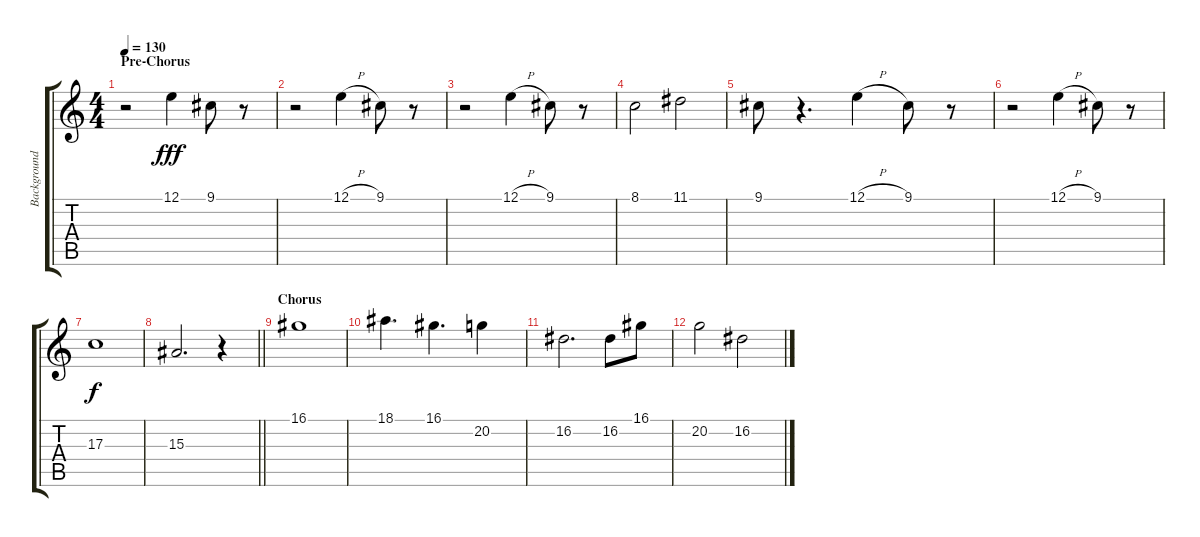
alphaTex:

\track ("Background Vocals" "Background") {instrument voiceoohs}
\staff {score tabs}
\tuning (E4 B3 G3 D3 A2 E2) {hide}
\ts (4 4)
\section ("" "Pre-Chorus")
\tempo 130
\clef g2
\ks c
r.2{dy f volume 16 instrument stringensemble1} 12.1.4{dy fff} 9.1.8 r.8 |
r.2 12.1{h}.4 9.1.8 r.8 |
r.2 12.1{h}.4 9.1.8 r.8 |
8.1.2 11.1.2 |
9.1.8 r.4{d} 12.1{h}.4 9.1.8 r.8 |
r.2 12.1{h}.4 9.1.8 r.8 |
17.3.1{dy f} |
\barLineRight lightlight
15.3.2{d} r.4 |
\section ("" "Chorus")
16.1.1{volume 12 instrument voiceoohs} |
18.1.4{d} 16.1.4{d} 20.2.4 |
16.2.2{d} 16.2.8 16.1.8 |
20.2.2 16.2.2
